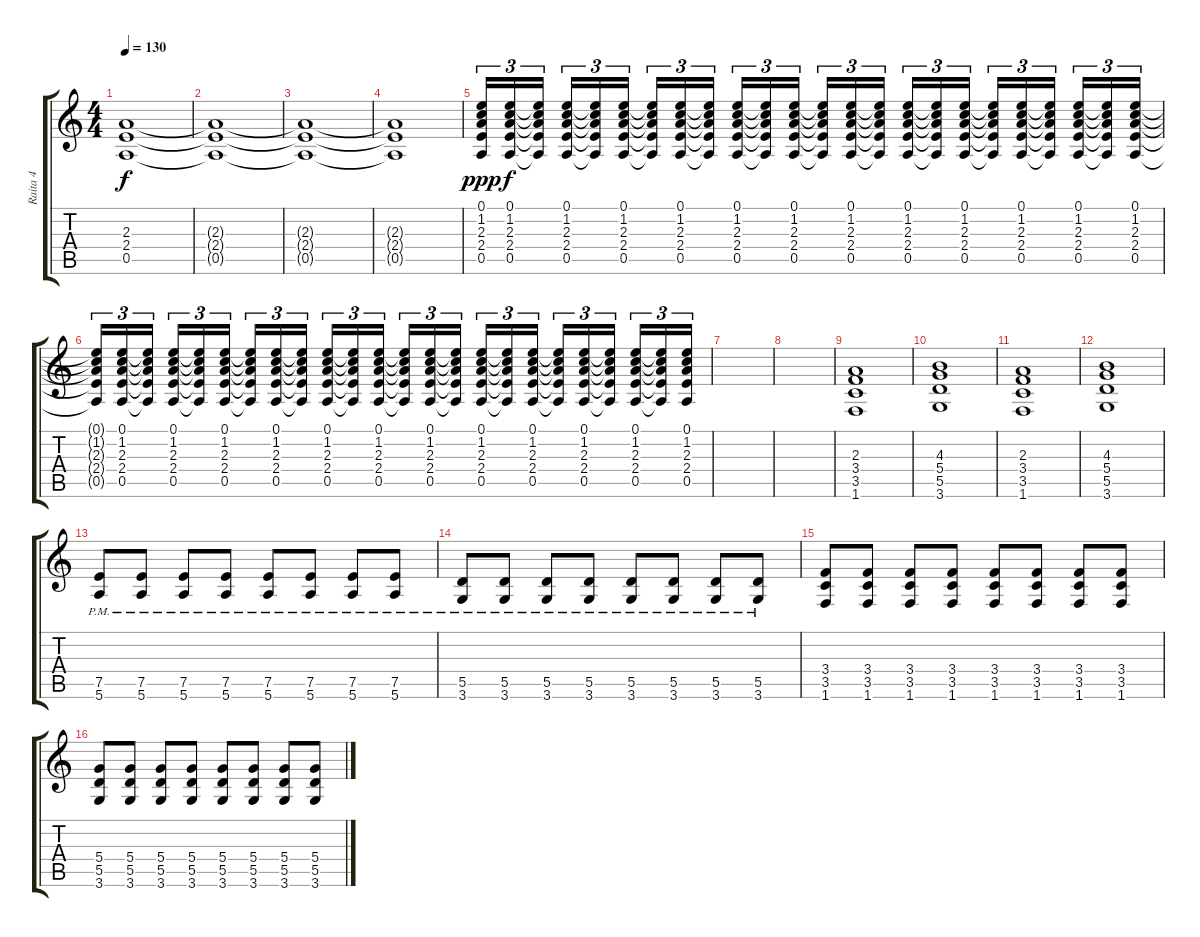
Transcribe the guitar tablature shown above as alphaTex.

\track ("Raita 4" "Raita 4") {instrument overdrivenguitar}
\staff {score tabs}
\tuning (E4 B3 G3 D3 A2 E2) {hide}
\ts (4 4)
\tempo 130
\clef g2
\ks c
(2.3{t} 2.4{t} 0.5{t}).1{dy f} |
(2.3{t} 2.4{t} 0.5{t}).1 |
(2.3{t} 2.4{t} 0.5{t}).1 |
(2.3{t} 2.4{t} 0.5{t}).1 |
(0.1 1.2 2.3 2.4 0.5).16{tu (3 2) dy ppp volume 9} (0.1 1.2 2.3 2.4 0.5).16{tu (3 2) dy f volume 0} (0.1{t} 1.2{t} 2.3{t} 2.4{t} 0.5{t}).16{tu (3 2) volume 10 beam splitsecondary} (0.1 1.2 2.3 2.4 0.5).16{tu (3 2) volume 0} (0.1{t} 1.2{t} 2.3{t} 2.4{t} 0.5{t}).16{tu (3 2) volume 9} (0.1 1.2 2.3 2.4 0.5).16{tu (3 2) volume 0} (0.1{t} 1.2{t} 2.3{t} 2.4{t} 0.5{t}).16{tu (3 2) volume 9} (0.1 1.2 2.3 2.4 0.5).16{tu (3 2) volume 0} (0.1{t} 1.2{t} 2.3{t} 2.4{t} 0.5{t}).16{tu (3 2) volume 8 beam splitsecondary} (0.1 1.2 2.3 2.4 0.5).16{tu (3 2) volume 0} (0.1{t} 1.2{t} 2.3{t} 2.4{t} 0.5{t}).16{tu (3 2) volume 8} (0.1 1.2 2.3 2.4 0.5).16{tu (3 2) volume 0} (0.1{t} 1.2{t} 2.3{t} 2.4{t} 0.5{t}).16{tu (3 2) volume 7} (0.1 1.2 2.3 2.4 0.5).16{tu (3 2) volume 0} (0.1{t} 1.2{t} 2.3{t} 2.4{t} 0.5{t}).16{tu (3 2) volume 7 beam splitsecondary} (0.1 1.2 2.3 2.4 0.5).16{tu (3 2) volume 0} (0.1{t} 1.2{t} 2.3{t} 2.4{t} 0.5{t}).16{tu (3 2) volume 7} (0.1 1.2 2.3 2.4 0.5).16{tu (3 2) volume 0} (0.1{t} 1.2{t} 2.3{t} 2.4{t} 0.5{t}).16{tu (3 2) volume 6} (0.1 1.2 2.3 2.4 0.5).16{tu (3 2) volume 0} (0.1{t} 1.2{t} 2.3{t} 2.4{t} 0.5{t}).16{tu (3 2) volume 6 beam splitsecondary} (0.1 1.2 2.3 2.4 0.5).16{tu (3 2) volume 0} (0.1{t} 1.2{t} 2.3{t} 2.4{t} 0.5{t}).16{tu (3 2) volume 6} (0.1 1.2 2.3 2.4 0.5).16{tu (3 2) volume 0} |
(0.1{t} 1.2{t} 2.3{t} 2.4{t} 0.5{t}).16{tu (3 2) volume 7} (0.1 1.2 2.3 2.4 0.5).16{tu (3 2) volume 0} (0.1{t} 1.2{t} 2.3{t} 2.4{t} 0.5{t}).16{tu (3 2) volume 6 beam splitsecondary} (0.1 1.2 2.3 2.4 0.5).16{tu (3 2) volume 0} (0.1{t} 1.2{t} 2.3{t} 2.4{t} 0.5{t}).16{tu (3 2) volume 5} (0.1 1.2 2.3 2.4 0.5).16{tu (3 2) volume 0} (0.1{t} 1.2{t} 2.3{t} 2.4{t} 0.5{t}).16{tu (3 2) volume 4} (0.1 1.2 2.3 2.4 0.5).16{tu (3 2) volume 0} (0.1{t} 1.2{t} 2.3{t} 2.4{t} 0.5{t}).16{tu (3 2) volume 4 beam splitsecondary} (0.1 1.2 2.3 2.4 0.5).16{tu (3 2) volume 0} (0.1{t} 1.2{t} 2.3{t} 2.4{t} 0.5{t}).16{tu (3 2) volume 3} (0.1 1.2 2.3 2.4 0.5).16{tu (3 2) volume 0} (0.1{t} 1.2{t} 2.3{t} 2.4{t} 0.5{t}).16{tu (3 2) volume 3} (0.1 1.2 2.3 2.4 0.5).16{tu (3 2) volume 0} (0.1{t} 1.2{t} 2.3{t} 2.4{t} 0.5{t}).16{tu (3 2) volume 2 beam splitsecondary} (0.1 1.2 2.3 2.4 0.5).16{tu (3 2) volume 0} (0.1{t} 1.2{t} 2.3{t} 2.4{t} 0.5{t}).16{tu (3 2) volume 1} (0.1 1.2 2.3 2.4 0.5).16{tu (3 2) volume 0} (0.1{t} 1.2{t} 2.3{t} 2.4{t} 0.5{t}).16{tu (3 2) volume 1} (0.1 1.2 2.3 2.4 0.5).16{tu (3 2) volume 0} (0.1{t} 1.2{t} 2.3{t} 2.4{t} 0.5{t}).16{tu (3 2) volume 1 beam splitsecondary} (0.1 1.2 2.3 2.4 0.5).16{tu (3 2) volume 0} (0.1{t} 1.2{t} 2.3{t} 2.4{t} 0.5{t}).16{tu (3 2) volume 1} (0.1 1.2 2.3 2.4 0.5).16{tu (3 2) volume 0} |
|
|
(2.3 3.4 3.5 1.6).1{volume 11} |
(4.3 5.4 5.5 3.6).1 |
(2.3 3.4 3.5 1.6).1{volume 11} |
(4.3 5.4 5.5 3.6).1 |
(7.5{pm} 5.6{pm}).8 (7.5{pm} 5.6{pm}).8 (7.5{pm} 5.6{pm}).8 (7.5{pm} 5.6{pm}).8 (7.5{pm} 5.6{pm}).8 (7.5{pm} 5.6{pm}).8 (7.5{pm} 5.6{pm}).8 (7.5{pm} 5.6{pm}).8 |
(5.5{pm} 3.6{pm}).8 (5.5{pm} 3.6{pm}).8 (5.5{pm} 3.6{pm}).8 (5.5{pm} 3.6{pm}).8 (5.5{pm} 3.6{pm}).8 (5.5{pm} 3.6{pm}).8 (5.5{pm} 3.6{pm}).8 (5.5{pm} 3.6{pm}).8 |
(3.4 3.5 1.6).8 (3.4 3.5 1.6).8 (3.4 3.5 1.6).8 (3.4 3.5 1.6).8 (3.4 3.5 1.6).8 (3.4 3.5 1.6).8 (3.4 3.5 1.6).8 (3.4 3.5 1.6).8 |
(5.4 5.5 3.6).8 (5.4 5.5 3.6).8 (5.4 5.5 3.6).8 (5.4 5.5 3.6).8 (5.4 5.5 3.6).8 (5.4 5.5 3.6).8 (5.4 5.5 3.6).8 (5.4 5.5 3.6).8
